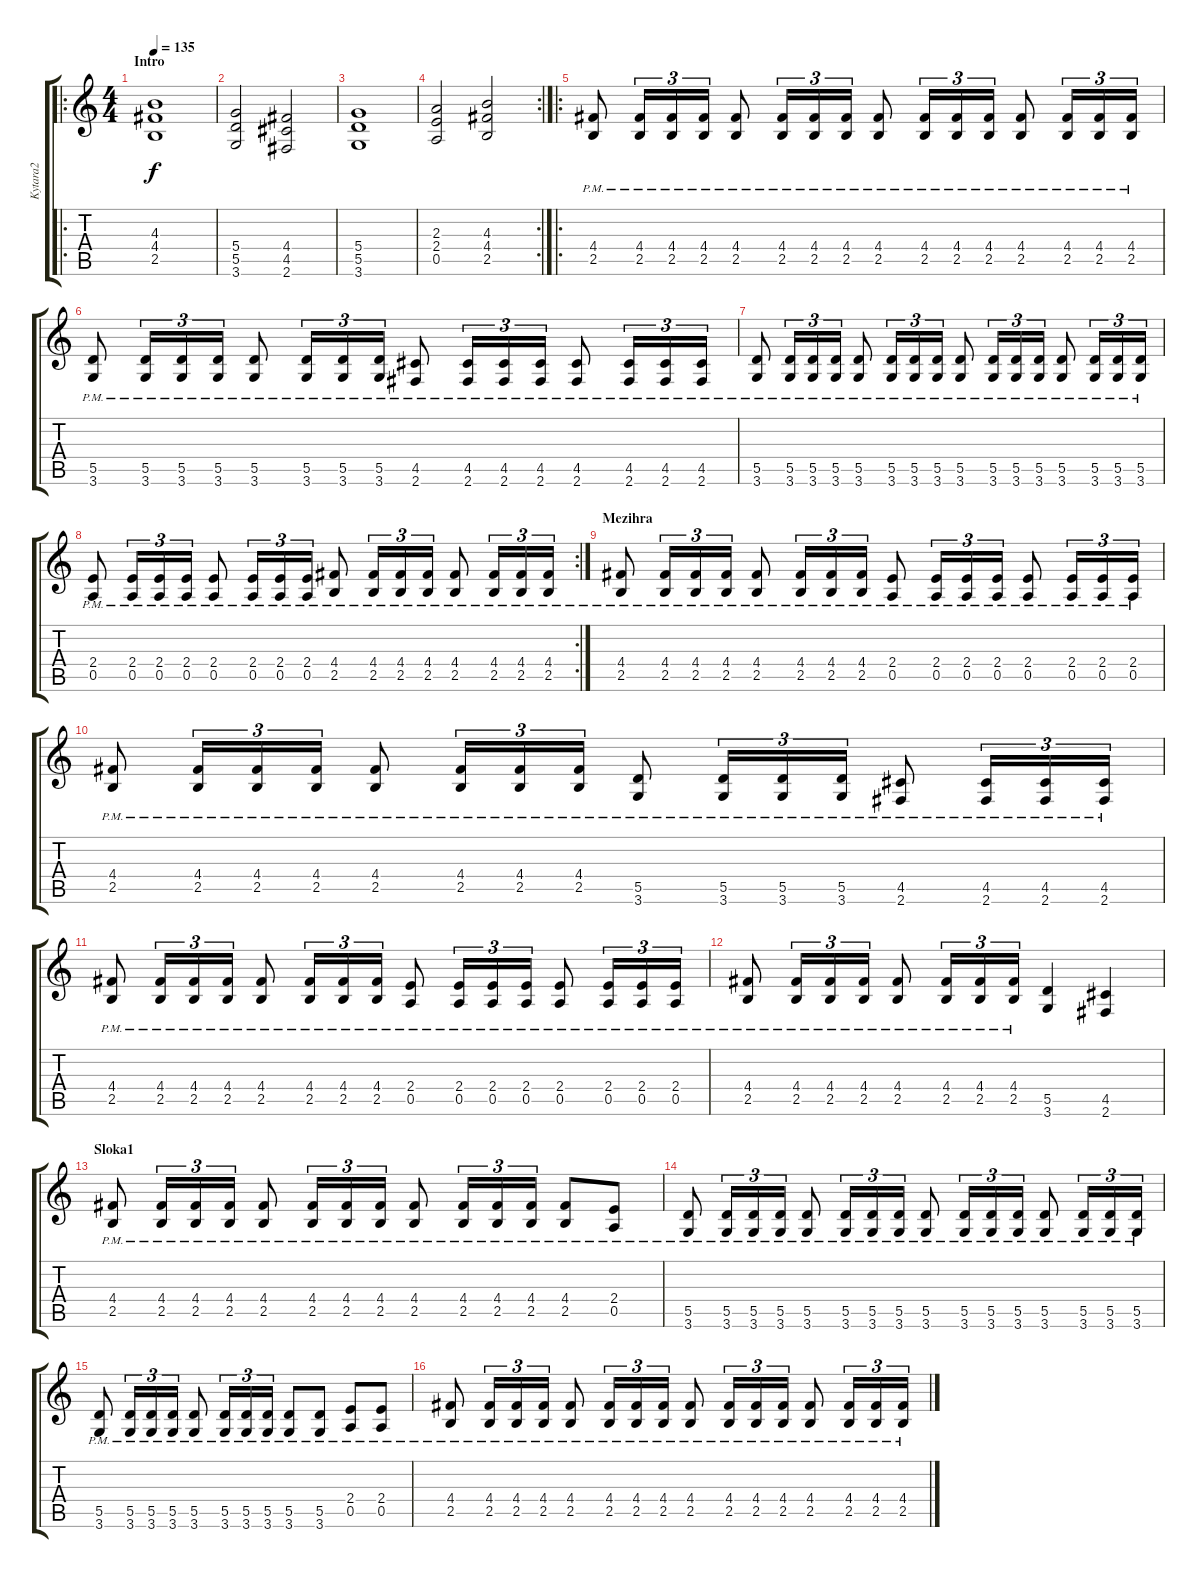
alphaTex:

\track ("Kytara2" "Kytara2") {instrument distortionguitar}
\staff {score tabs}
\tuning (E4 B3 G3 D3 A2 E2) {hide}
\ro
\ts (4 4)
\section ("" "Intro")
\tempo 135
\clef g2
\ks c
(4.3 4.4 2.5).1{dy f instrument distortionguitar} |
(5.4 5.5 3.6).2 (4.4 4.5 2.6).2 |
(5.4 5.5 3.6).1 |
\rc 2
(2.3 2.4 0.5).2 (4.3 4.4 2.5).2 |
\ro
(4.4{pm} 2.5{pm}).8 (4.4{pm} 2.5{pm}).16{tu (3 2)} (4.4{pm} 2.5{pm}).16{tu (3 2)} (4.4{pm} 2.5{pm}).16{tu (3 2)} (4.4{pm} 2.5{pm}).8 (4.4{pm} 2.5{pm}).16{tu (3 2)} (4.4{pm} 2.5{pm}).16{tu (3 2)} (4.4{pm} 2.5{pm}).16{tu (3 2)} (4.4{pm} 2.5{pm}).8 (4.4{pm} 2.5{pm}).16{tu (3 2)} (4.4{pm} 2.5{pm}).16{tu (3 2)} (4.4{pm} 2.5{pm}).16{tu (3 2)} (4.4{pm} 2.5{pm}).8 (4.4{pm} 2.5{pm}).16{tu (3 2)} (4.4{pm} 2.5{pm}).16{tu (3 2)} (4.4{pm} 2.5{pm}).16{tu (3 2)} |
(5.5{pm} 3.6{pm}).8 (5.5{pm} 3.6{pm}).16{tu (3 2)} (5.5{pm} 3.6{pm}).16{tu (3 2)} (5.5{pm} 3.6{pm}).16{tu (3 2)} (5.5{pm} 3.6{pm}).8 (5.5{pm} 3.6{pm}).16{tu (3 2)} (5.5{pm} 3.6{pm}).16{tu (3 2)} (5.5{pm} 3.6{pm}).16{tu (3 2)} (4.5{pm} 2.6{pm}).8 (4.5{pm} 2.6{pm}).16{tu (3 2)} (4.5{pm} 2.6{pm}).16{tu (3 2)} (4.5{pm} 2.6{pm}).16{tu (3 2)} (4.5{pm} 2.6{pm}).8 (4.5{pm} 2.6{pm}).16{tu (3 2)} (4.5{pm} 2.6{pm}).16{tu (3 2)} (4.5{pm} 2.6{pm}).16{tu (3 2)} |
(5.5{pm} 3.6{pm}).8 (5.5{pm} 3.6{pm}).16{tu (3 2)} (5.5{pm} 3.6{pm}).16{tu (3 2)} (5.5{pm} 3.6{pm}).16{tu (3 2)} (5.5{pm} 3.6{pm}).8 (5.5{pm} 3.6{pm}).16{tu (3 2)} (5.5{pm} 3.6{pm}).16{tu (3 2)} (5.5{pm} 3.6{pm}).16{tu (3 2)} (5.5{pm} 3.6{pm}).8 (5.5{pm} 3.6{pm}).16{tu (3 2)} (5.5{pm} 3.6{pm}).16{tu (3 2)} (5.5{pm} 3.6{pm}).16{tu (3 2)} (5.5{pm} 3.6{pm}).8 (5.5{pm} 3.6{pm}).16{tu (3 2)} (5.5{pm} 3.6{pm}).16{tu (3 2)} (5.5{pm} 3.6{pm}).16{tu (3 2)} |
\rc 2
(2.4{pm} 0.5{pm}).8 (2.4{pm} 0.5{pm}).16{tu (3 2)} (2.4{pm} 0.5{pm}).16{tu (3 2)} (2.4{pm} 0.5{pm}).16{tu (3 2)} (2.4{pm} 0.5{pm}).8 (2.4{pm} 0.5{pm}).16{tu (3 2)} (2.4{pm} 0.5{pm}).16{tu (3 2)} (2.4{pm} 0.5{pm}).16{tu (3 2)} (4.4{pm} 2.5{pm}).8 (4.4{pm} 2.5{pm}).16{tu (3 2)} (4.4{pm} 2.5{pm}).16{tu (3 2)} (4.4{pm} 2.5{pm}).16{tu (3 2)} (4.4{pm} 2.5{pm}).8 (4.4{pm} 2.5{pm}).16{tu (3 2)} (4.4{pm} 2.5{pm}).16{tu (3 2)} (4.4{pm} 2.5{pm}).16{tu (3 2)} |
\section ("" "Mezihra")
(4.4{pm} 2.5{pm}).8 (4.4{pm} 2.5{pm}).16{tu (3 2)} (4.4{pm} 2.5{pm}).16{tu (3 2)} (4.4{pm} 2.5{pm}).16{tu (3 2)} (4.4{pm} 2.5{pm}).8 (4.4{pm} 2.5{pm}).16{tu (3 2)} (4.4{pm} 2.5{pm}).16{tu (3 2)} (4.4{pm} 2.5{pm}).16{tu (3 2)} (2.4{pm} 0.5{pm}).8 (2.4{pm} 0.5{pm}).16{tu (3 2)} (2.4{pm} 0.5{pm}).16{tu (3 2)} (2.4{pm} 0.5{pm}).16{tu (3 2)} (2.4{pm} 0.5{pm}).8 (2.4{pm} 0.5{pm}).16{tu (3 2)} (2.4{pm} 0.5{pm}).16{tu (3 2)} (2.4{pm} 0.5{pm}).16{tu (3 2)} |
(4.4{pm} 2.5{pm}).8 (4.4{pm} 2.5{pm}).16{tu (3 2)} (4.4{pm} 2.5{pm}).16{tu (3 2)} (4.4{pm} 2.5{pm}).16{tu (3 2)} (4.4{pm} 2.5{pm}).8 (4.4{pm} 2.5{pm}).16{tu (3 2)} (4.4{pm} 2.5{pm}).16{tu (3 2)} (4.4{pm} 2.5{pm}).16{tu (3 2)} (5.5{pm} 3.6{pm}).8 (5.5{pm} 3.6{pm}).16{tu (3 2)} (5.5{pm} 3.6{pm}).16{tu (3 2)} (5.5{pm} 3.6{pm}).16{tu (3 2)} (4.5{pm} 2.6{pm}).8 (4.5{pm} 2.6{pm}).16{tu (3 2)} (4.5{pm} 2.6{pm}).16{tu (3 2)} (4.5{pm} 2.6{pm}).16{tu (3 2)} |
(4.4{pm} 2.5{pm}).8 (4.4{pm} 2.5{pm}).16{tu (3 2)} (4.4{pm} 2.5{pm}).16{tu (3 2)} (4.4{pm} 2.5{pm}).16{tu (3 2)} (4.4{pm} 2.5{pm}).8 (4.4{pm} 2.5{pm}).16{tu (3 2)} (4.4{pm} 2.5{pm}).16{tu (3 2)} (4.4{pm} 2.5{pm}).16{tu (3 2)} (2.4{pm} 0.5{pm}).8 (2.4{pm} 0.5{pm}).16{tu (3 2)} (2.4{pm} 0.5{pm}).16{tu (3 2)} (2.4{pm} 0.5{pm}).16{tu (3 2)} (2.4{pm} 0.5{pm}).8 (2.4{pm} 0.5{pm}).16{tu (3 2)} (2.4{pm} 0.5{pm}).16{tu (3 2)} (2.4{pm} 0.5{pm}).16{tu (3 2)} |
(4.4{pm} 2.5{pm}).8 (4.4{pm} 2.5{pm}).16{tu (3 2)} (4.4{pm} 2.5{pm}).16{tu (3 2)} (4.4{pm} 2.5{pm}).16{tu (3 2)} (4.4{pm} 2.5{pm}).8 (4.4{pm} 2.5{pm}).16{tu (3 2)} (4.4{pm} 2.5{pm}).16{tu (3 2)} (4.4{pm} 2.5{pm}).16{tu (3 2)} (5.5 3.6).4 (4.5 2.6).4 |
\section ("" "Sloka1")
(4.4{pm} 2.5{pm}).8 (4.4{pm} 2.5{pm}).16{tu (3 2)} (4.4{pm} 2.5{pm}).16{tu (3 2)} (4.4{pm} 2.5{pm}).16{tu (3 2)} (4.4{pm} 2.5{pm}).8 (4.4{pm} 2.5{pm}).16{tu (3 2)} (4.4{pm} 2.5{pm}).16{tu (3 2)} (4.4{pm} 2.5{pm}).16{tu (3 2)} (4.4{pm} 2.5{pm}).8 (4.4{pm} 2.5{pm}).16{tu (3 2)} (4.4{pm} 2.5{pm}).16{tu (3 2)} (4.4{pm} 2.5{pm}).16{tu (3 2)} (4.4{pm} 2.5{pm}).8 (2.4{pm} 0.5{pm}).8 |
(5.5{pm} 3.6{pm}).8 (5.5{pm} 3.6{pm}).16{tu (3 2)} (5.5{pm} 3.6{pm}).16{tu (3 2)} (5.5{pm} 3.6{pm}).16{tu (3 2)} (5.5{pm} 3.6{pm}).8 (5.5{pm} 3.6{pm}).16{tu (3 2)} (5.5{pm} 3.6{pm}).16{tu (3 2)} (5.5{pm} 3.6{pm}).16{tu (3 2)} (5.5{pm} 3.6{pm}).8 (5.5{pm} 3.6{pm}).16{tu (3 2)} (5.5{pm} 3.6{pm}).16{tu (3 2)} (5.5{pm} 3.6{pm}).16{tu (3 2)} (5.5{pm} 3.6{pm}).8 (5.5{pm} 3.6{pm}).16{tu (3 2)} (5.5{pm} 3.6{pm}).16{tu (3 2)} (5.5{pm} 3.6{pm}).16{tu (3 2)} |
(5.5{pm} 3.6{pm}).8 (5.5{pm} 3.6{pm}).16{tu (3 2)} (5.5{pm} 3.6{pm}).16{tu (3 2)} (5.5{pm} 3.6{pm}).16{tu (3 2)} (5.5{pm} 3.6{pm}).8 (5.5{pm} 3.6{pm}).16{tu (3 2)} (5.5{pm} 3.6{pm}).16{tu (3 2)} (5.5{pm} 3.6{pm}).16{tu (3 2)} (5.5{pm} 3.6{pm}).8 (5.5{pm} 3.6{pm}).8 (2.4{pm} 0.5{pm}).8 (2.4{pm} 0.5{pm}).8 |
(4.4{pm} 2.5{pm}).8 (4.4{pm} 2.5{pm}).16{tu (3 2)} (4.4{pm} 2.5{pm}).16{tu (3 2)} (4.4{pm} 2.5{pm}).16{tu (3 2)} (4.4{pm} 2.5{pm}).8 (4.4{pm} 2.5{pm}).16{tu (3 2)} (4.4{pm} 2.5{pm}).16{tu (3 2)} (4.4{pm} 2.5{pm}).16{tu (3 2)} (4.4{pm} 2.5{pm}).8 (4.4{pm} 2.5{pm}).16{tu (3 2)} (4.4{pm} 2.5{pm}).16{tu (3 2)} (4.4{pm} 2.5{pm}).16{tu (3 2)} (4.4{pm} 2.5{pm}).8 (4.4{pm} 2.5{pm}).16{tu (3 2)} (4.4{pm} 2.5{pm}).16{tu (3 2)} (4.4{pm} 2.5{pm}).16{tu (3 2)}
